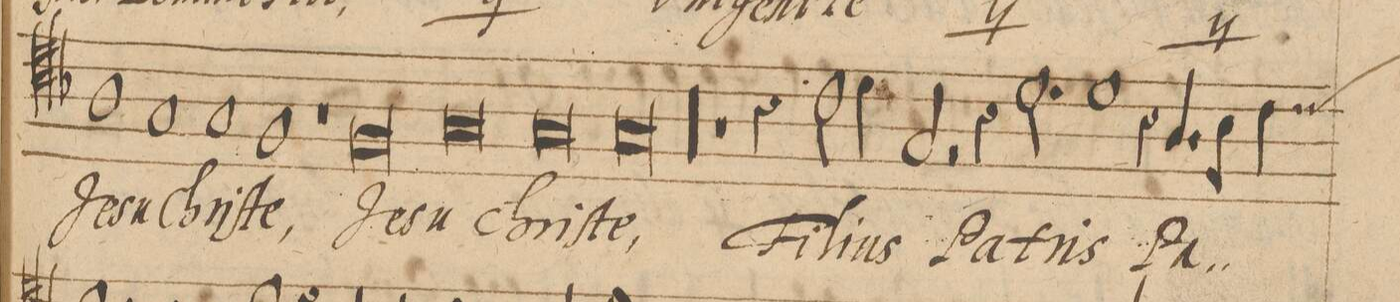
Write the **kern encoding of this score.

**kern	**text	**text
*I"TENOR	*	*
*clefC4	*	*
*k[b-]	*	*
*met(C|)	*	*
*M2/1	*	*
1A	Je-	.
=31-	=31-	=31-
1G	-su	.
1G	Chri-	.
=32-	=32-	=32-
1F	-ſte,	.
1ryy	.	.
=33-	=33-	=33-
0F	Je-	.
=34-	=34-	=34-
0G	-su	.
=35-	=35-	=35-
0G	Chri-	.
=36-	=36-	=36-
0G	-ſte,	.
=37-	=37-	=37-
00r	.	.
=38-	=38-	=38-
=39-	=39-	=39-
1r	.	.
4r	.	.
2c\	Fi-	.
4d\	-li-	.
=40-	=40-	=40-
2G/	-us	.
2r	.	.
4r	.	.
2.d\	Pa-	.
=41-	=41-	=41-
1d	-tris	.
4r	.	.
4.A/	Pa-	.
8B-\	.	.
4c\	.	.
*custos:c	*	*
=42-	=42-	=42-
*-	*-	*-
